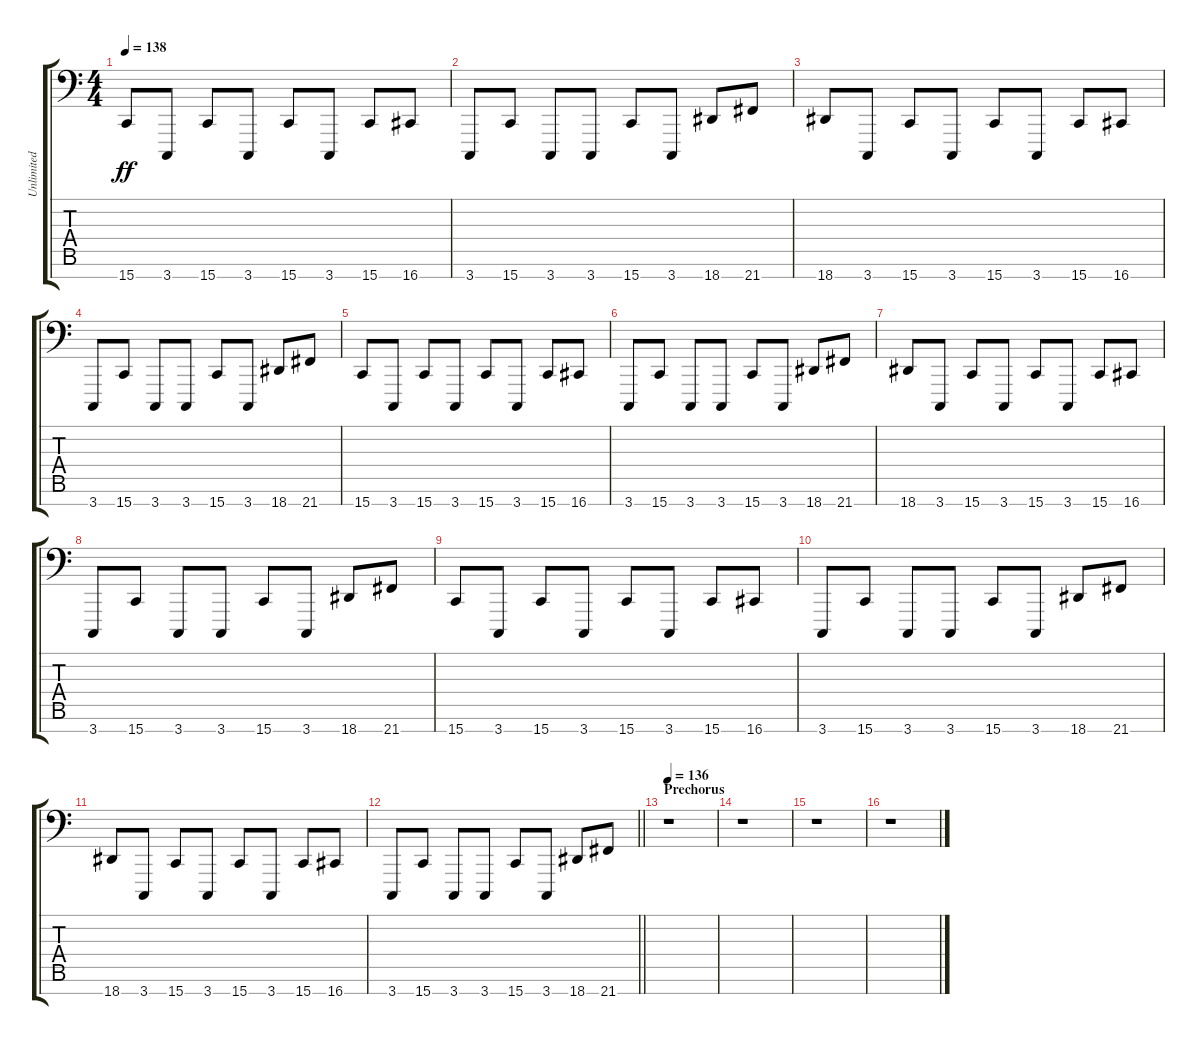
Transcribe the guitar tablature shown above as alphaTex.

\track ("Unlimited Bass" "Unlimited ") {instrument lead1square}
\staff {score tabs}
\tuning (E4 B3 G3 D3 A2 E2 A0) {hide}
\ts (4 4)
\tempo 138
\clef f4
\ks c
15.7.8{dy ff} 3.7.8 15.7.8 3.7.8 15.7.8 3.7.8 15.7.8 16.7.8 |
3.7.8 15.7.8 3.7.8 3.7.8 15.7.8 3.7.8 18.7.8 21.7.8 |
18.7.8 3.7.8 15.7.8 3.7.8 15.7.8 3.7.8 15.7.8 16.7.8 |
3.7.8 15.7.8 3.7.8 3.7.8 15.7.8 3.7.8 18.7.8 21.7.8 |
15.7.8 3.7.8 15.7.8 3.7.8 15.7.8 3.7.8 15.7.8 16.7.8 |
3.7.8 15.7.8 3.7.8 3.7.8 15.7.8 3.7.8 18.7.8 21.7.8 |
18.7.8 3.7.8 15.7.8 3.7.8 15.7.8 3.7.8 15.7.8 16.7.8 |
3.7.8 15.7.8 3.7.8 3.7.8 15.7.8 3.7.8 18.7.8 21.7.8 |
15.7.8 3.7.8 15.7.8 3.7.8 15.7.8 3.7.8 15.7.8 16.7.8 |
3.7.8 15.7.8 3.7.8 3.7.8 15.7.8 3.7.8 18.7.8 21.7.8 |
18.7.8 3.7.8 15.7.8 3.7.8 15.7.8 3.7.8 15.7.8 16.7.8 |
\barLineRight lightlight
3.7.8 15.7.8 3.7.8 3.7.8 15.7.8 3.7.8 18.7.8 21.7.8 |
\section ("" "Prechorus")
\tempo 136
r.1 |
r.1 |
r.1 |
r.1
